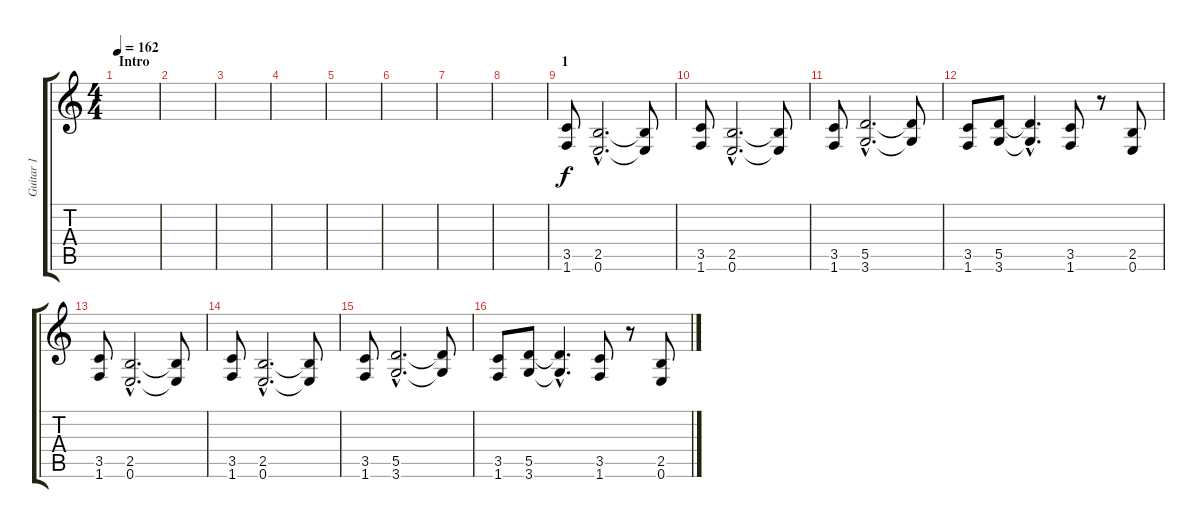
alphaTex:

\track ("Guitar 1" "Guitar 1") {instrument distortionguitar}
\staff {score tabs}
\tuning (E4 B3 G3 D3 A2 E2) {hide}
\ts (4 4)
\section ("" "Intro")
\tempo 162
\clef g2
\ks c
|
|
|
|
|
|
|
|
\section ("" "1")
(3.5 1.6).8 (2.5{hac} 0.6{hac}).2{d} (2.5{t} 0.6{t}).8 |
(3.5 1.6).8 (2.5{hac} 0.6{hac}).2{d} (2.5{t} 0.6{t}).8 |
(3.5 1.6).8 (5.5{hac} 3.6{hac}).2{d} (5.5{t} 3.6{t}).8 |
(3.5 1.6).8 (5.5 3.6).8 (5.5{hac t} 3.6{hac t}).4{d} (3.5 1.6).8 r.8 (2.5 0.6).8 |
(3.5 1.6).8 (2.5{hac} 0.6{hac}).2{d} (2.5{t} 0.6{t}).8 |
(3.5 1.6).8 (2.5{hac} 0.6{hac}).2{d} (2.5{t} 0.6{t}).8 |
(3.5 1.6).8 (5.5{hac} 3.6{hac}).2{d} (5.5{t} 3.6{t}).8 |
(3.5 1.6).8 (5.5 3.6).8 (5.5{hac t} 3.6{hac t}).4{d} (3.5 1.6).8 r.8 (2.5 0.6).8
